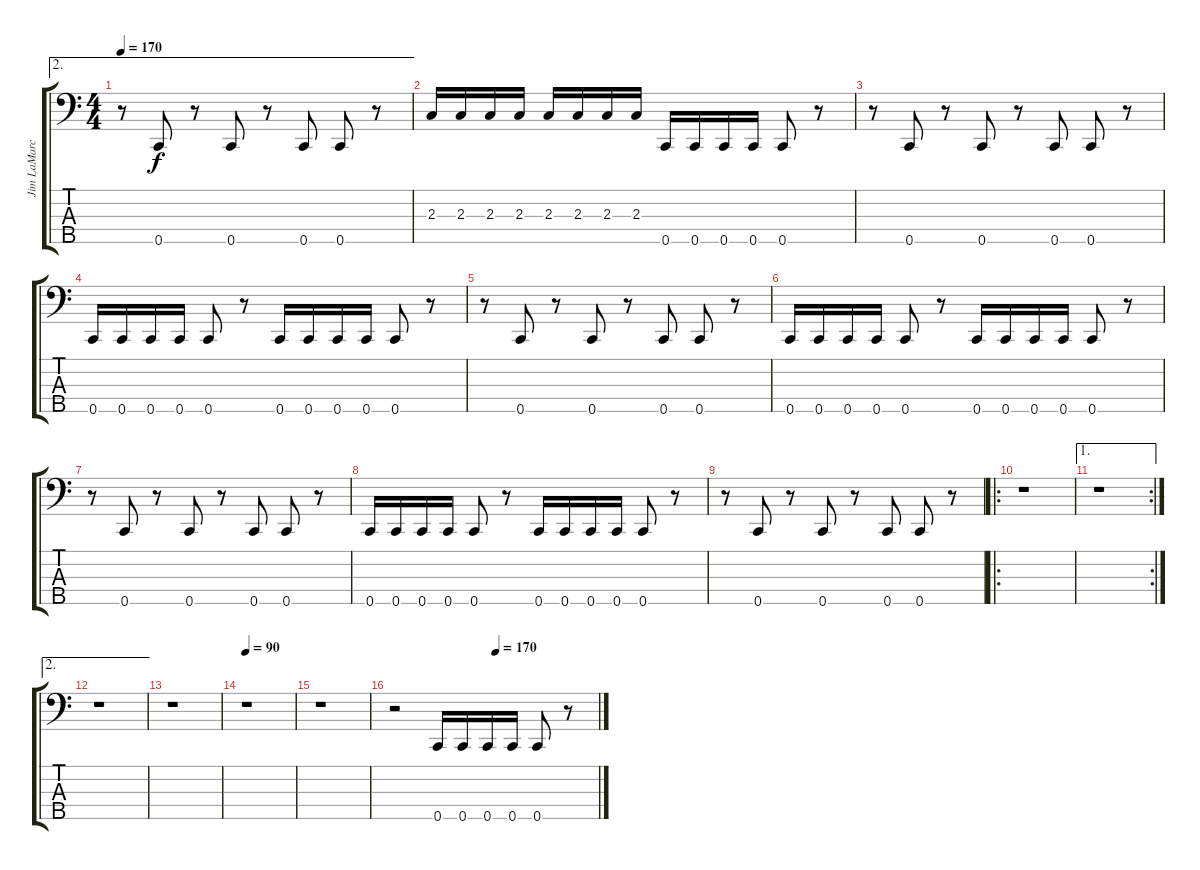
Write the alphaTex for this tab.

\track ("Jim LaMarca" "Jim LaMarc") {instrument electricbassfinger}
\staff {score tabs}
\tuning (Ab2 Eb2 Bb1 F1 C1) {hide}
\ae 2
\ts (4 4)
\tempo 170
\clef f4
\ks c
r.8{dy f} 0.5.8 r.8 0.5.8 r.8 0.5.8 0.5.8 r.8 |
2.3.16 2.3.16 2.3.16 2.3.16 2.3.16 2.3.16 2.3.16 2.3.16 0.5.16 0.5.16 0.5.16 0.5.16 0.5.8 r.8 |
r.8 0.5.8 r.8 0.5.8 r.8 0.5.8 0.5.8 r.8 |
0.5.16 0.5.16 0.5.16 0.5.16 0.5.8 r.8 0.5.16 0.5.16 0.5.16 0.5.16 0.5.8 r.8 |
r.8 0.5.8 r.8 0.5.8 r.8 0.5.8 0.5.8 r.8 |
0.5.16 0.5.16 0.5.16 0.5.16 0.5.8 r.8 0.5.16 0.5.16 0.5.16 0.5.16 0.5.8 r.8 |
r.8 0.5.8 r.8 0.5.8 r.8 0.5.8 0.5.8 r.8 |
0.5.16 0.5.16 0.5.16 0.5.16 0.5.8 r.8 0.5.16 0.5.16 0.5.16 0.5.16 0.5.8 r.8 |
r.8 0.5.8 r.8 0.5.8 r.8 0.5.8 0.5.8 r.8 |
\ro
r.1 |
\ae 1
\rc 2
r.1 |
\ae 2
r.1 |
r.1 |
\tempo 90
r.1 |
r.1 |
\tempo (170 0.5)
r.2 0.5.16 0.5.16 0.5.16 0.5.16 0.5.8 r.8
